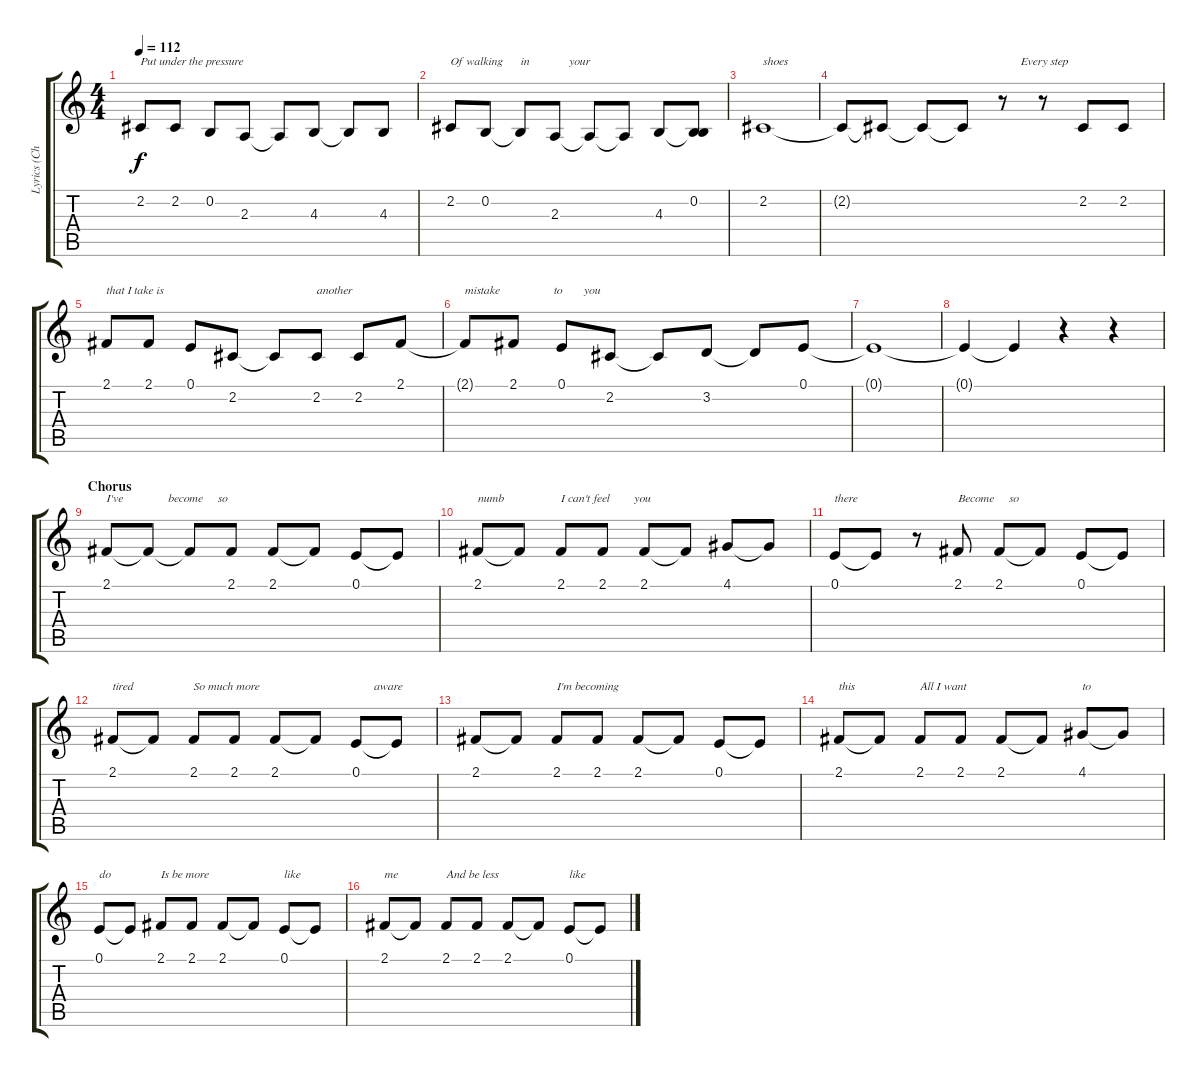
\track ("Lyrics (Chester)" "Lyrics (Ch") {instrument oboe}
\staff {score tabs}
\tuning (E4 B3 G3 D3 A2 E2) {hide}
\ts (4 4)
\tempo 112
\clef g2
\ks c
2.2.8{txt "Put under the pressure" dy f} 2.2.8 0.2.8 2.3.8 2.3{t}.8 4.3.8 4.3{t}.8 4.3.8 |
2.2.8{txt "Of walking      in             your "} 0.2.8 0.2{t}.8 2.3.8 2.3{t}.8 2.3{t}.8 4.3.8 (0.2 4.3{t}).8 |
2.2.1{txt "shoes"} |
2.2{t}.8 2.2{t}.8 2.2{t}.8 2.2{t}.8 r.8{txt "      Every step"} r.8 2.2.8 2.2.8 |
2.1.8{txt "that I take is"} 2.1.8 0.1.8 2.2.8 2.2{t}.8 2.2.8{txt "another"} 2.2.8 2.1.8 |
2.1{t}.8{txt "mistake                  to       you"} 2.1.8 0.1.8 2.2.8 2.2{t}.8 3.2.8 3.2{t}.8 0.1.8 |
0.1{t}.1 |
0.1{t}.4 0.1{t}.4 r.4 r.4 |
\section ("" "Chorus")
2.1.8{txt "I've               become     so"} 2.1{t}.8 2.1{t}.8 2.1.8 2.1.8 2.1{t}.8 0.1.8 0.1{t}.8 |
2.1.8{txt "numb"} 2.1{t}.8 2.1.8{txt "I can't feel        you "} 2.1.8 2.1.8 2.1{t}.8 4.1.8 4.1{t}.8 |
0.1.8{txt "there"} 0.1{t}.8 r.8 2.1.8{txt "Become     so"} 2.1.8 2.1{t}.8 0.1.8 0.1{t}.8 |
2.1.8{txt "tired"} 2.1{t}.8 2.1.8{txt "So much more"} 2.1.8 2.1.8 2.1{t}.8 0.1.8{txt "      aware"} 0.1{t}.8 |
2.1.8 2.1{t}.8 2.1.8{txt "I'm becoming"} 2.1.8 2.1.8 2.1{t}.8 0.1.8 0.1{t}.8 |
2.1.8{txt "this"} 2.1{t}.8 2.1.8{txt "All I want"} 2.1.8 2.1.8 2.1{t}.8 4.1.8{txt "to"} 4.1{t}.8 |
0.1.8{txt "do"} 0.1{t}.8 2.1.8{txt "Is be more"} 2.1.8 2.1.8 2.1{t}.8 0.1.8{txt "like"} 0.1{t}.8 |
2.1.8{txt "me"} 2.1{t}.8 2.1.8{txt "And be less"} 2.1.8 2.1.8 2.1{t}.8 0.1.8{txt "like"} 0.1{t}.8
